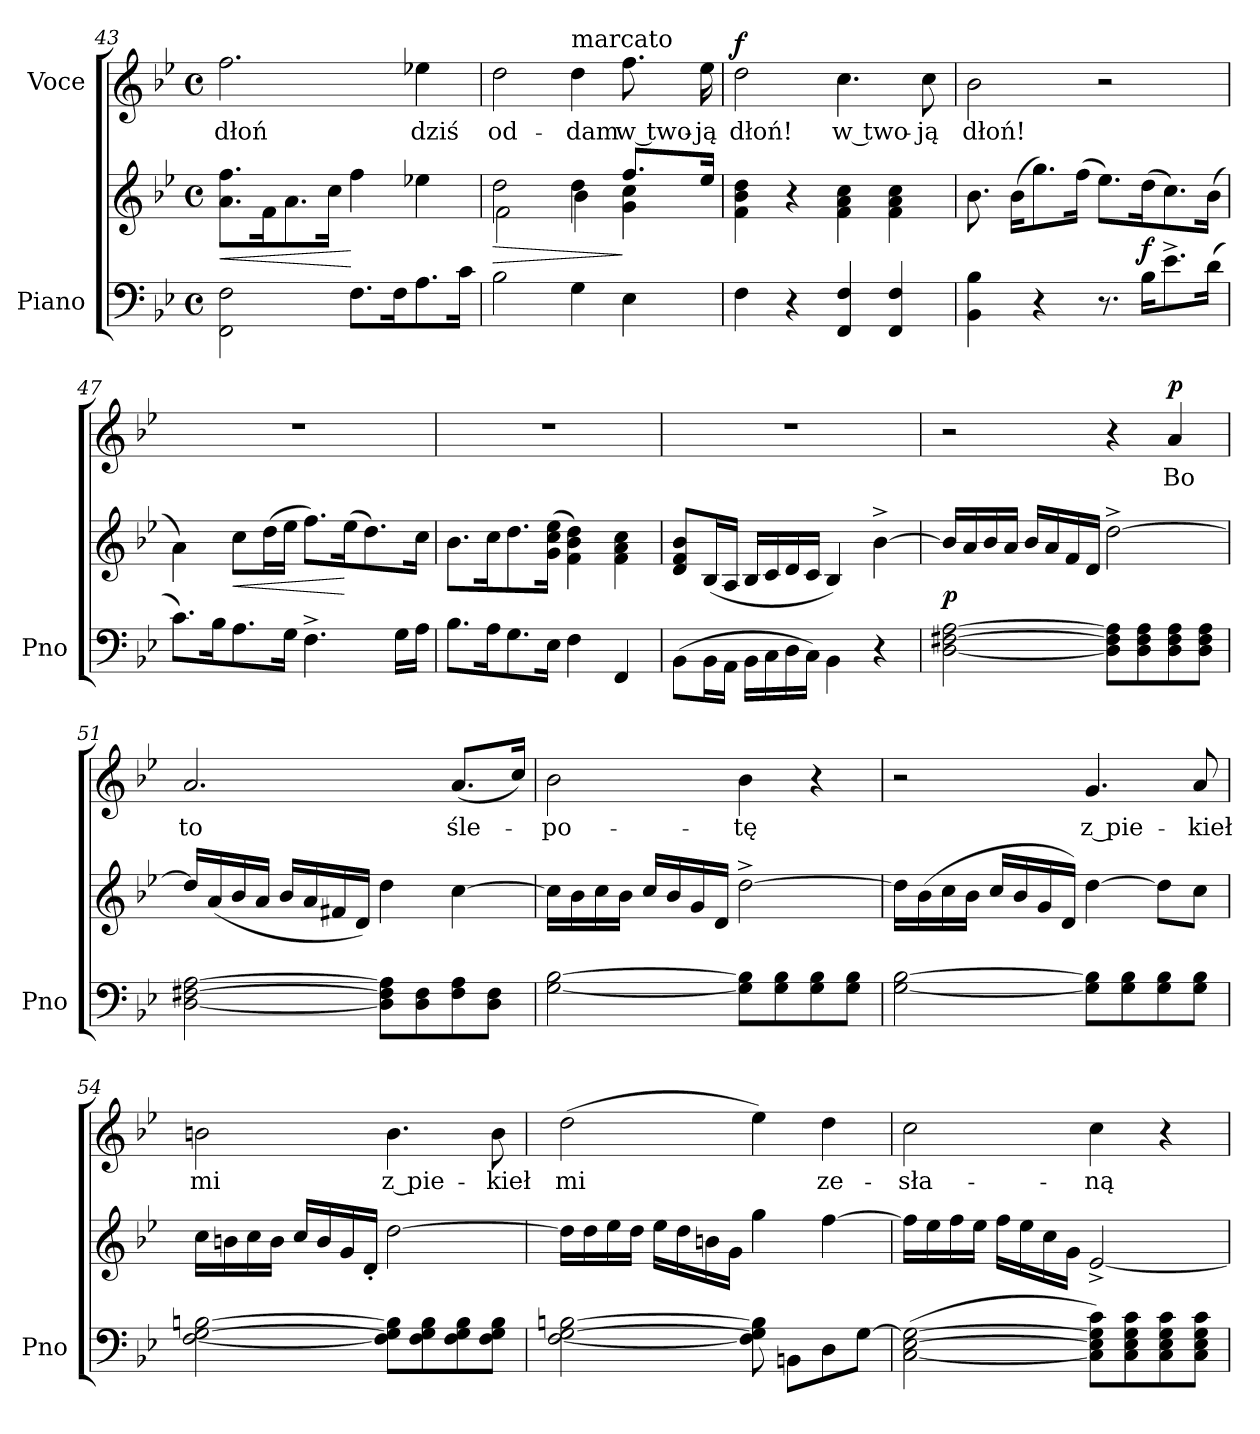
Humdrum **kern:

**kern	**kern	**dynam	**kern	**text	**dynam
*part2	*part2	*part2	*part1	*part1	*part1
*staff3	*staff2	*staff2/3	*staff1	*staff1	*staff1
*I"Piano	*	*	*I"Voce	*	*
*I'Pno	*	*	*	*	*
*clefF4	*clefG2	*	*clefG2	*	*
*k[b-e-]	*k[b-e-]	*	*k[b-e-]	*	*
*B-:	*B-:	*	*B-:	*	*
*M4/4	*M4/4	*	*M4/4	*	*
*met(c)	*met(c)	*	*met(c)	*	*
=43	=43	=43	=43	=43	=43
!	!	!LO:HP:b	!	!	!
2FF\ 2F\	8.a\ 8.ff\L	<	2.ff\	dłoń	.
.	16f\K	.	.	.	.
.	8.a\	.	.	.	.
.	16cc\Jk	.	.	.	.
8.F\L	4ff\	[	.	.	.
16F\K	.	.	.	.	.
8.A\	4ee-X\	.	4ee-X\	dziś	.
16c\Jk	.	.	.	.	.
=44	=44	=44	=44	=44	=44
*	*^	*	*	*	*
!	!	!	!LO:HP:b	!	!	!
2B-\	2dd\	2f\	>	2dd\	od-	.
!	!	!	!	!LO:TX:a:t=marcato	!	!
4G\	4dd\	4b-\	.	4dd\	-dam	.
4E-\	8.ff/L	4g\ 4cc\	]	8.ff\	w two-	.
.	16ee-/Jk	.	.	16ee-\	-ją	.
*	*v	*v	*	*	*	*
=45	=45	=45	=45	=45	=45
!	!	!	!	!	!LO:DY:a
4F\	4f\ 4b-\ 4dd\	.	2dd\	dłoń!	f
4r	4r	.	.	.	.
4FF/ 4F/	4f\ 4a\ 4cc\	.	4.cc\	w two-	.
4FF/ 4F/	4f\ 4a\ 4cc\	.	.	.	.
.	.	.	8cc\	-ją	.
=46	=46	=46	=46	=46	=46
4BB-\ 4B-\	8.b-\	.	2b-\	dłoń!	.
.	(16b-\KL	.	.	.	.
4r	8.gg\)	.	.	.	.
.	(16ff\Jk	.	.	.	.
8.r	8.ee-\L)	.	2r	.	.
16B-\KL	(16dd\K	f	.	.	.
8.e-^\	8.cc\)	.	.	.	.
(16d\Jk	(16b-\Jk	.	.	.	.
=47	=47	=47	=47	=47	=47
8.c\L)	4a\)	.	1r	.	.
16B-\K	.	.	.	.	.
!	!	!LO:HP:b	!	!	!
8.A\	8cc\L	<	.	.	.
.	(16dd\L	.	.	.	.
16G\Jk	16ee-\JJ	.	.	.	.
4.F^\	8.ff\L)	.	.	.	.
.	(16ee-\K	[	.	.	.
.	8.dd\)	.	.	.	.
16G\LL	.	.	.	.	.
16A\JJ	16cc\Jk	.	.	.	.
=48	=48	=48	=48	=48	=48
8.B-\L	8.b-\L	.	1r	.	.
16A\K	16cc\K	.	.	.	.
8.G\	8.dd\	.	.	.	.
16E-\Jk	(16g\ 16cc\ 16ee-\Jk	.	.	.	.
4F\	4f\ 4b-\ 4dd\)	.	.	.	.
4FF/	4f\ 4a\ 4cc\	.	.	.	.
=49	=49	=49	=49	=49	=49
(8BB-\L	8d/ 8f/ 8b-/L	.	1r	.	.
16BB-\L	(16B-/L	.	.	.	.
16AA\JJ	16A/JJ	.	.	.	.
16BB-\LL	16B-/LL	.	.	.	.
16C\	16c/	.	.	.	.
16D\	16d/	.	.	.	.
16C\JJ)	16c/JJ	.	.	.	.
4BB-\	4B-/)	.	.	.	.
4r	[4b-^\	.	.	.	.
=50	=50	=50	=50	=50	=50
[2D\ [2F#X\ [2A\	16b-/LL]	p	2r	.	.
.	16a/	.	.	.	.
.	16b-/	.	.	.	.
.	16a/JJ	.	.	.	.
.	16b-/LL	.	.	.	.
.	16a/	.	.	.	.
.	16f/	.	.	.	.
.	16d/JJ	.	.	.	.
8D]\ 8F#]\ 8A]\L	[2dd^\	.	4r	.	.
8D\ 8F#\ 8A\	.	.	.	.	.
!	!	!	!	!	!LO:DY:a
8D\ 8F#\ 8A\	.	.	4a/	Bo	p
8D\ 8F#\ 8A\J	.	.	.	.	.
=51	=51	=51	=51	=51	=51
[2D\ [2F#X\ [2A\	16dd/LL]	.	2.a/	to	.
.	(16a/	.	.	.	.
.	16b-/	.	.	.	.
.	16a/JJ	.	.	.	.
.	16b-/LL	.	.	.	.
.	16a/	.	.	.	.
.	16f#X/	.	.	.	.
.	16d/JJ)	.	.	.	.
8D]\ 8F#]\ 8A]\L	4dd\	.	.	.	.
8D\ 8F#\	.	.	.	.	.
8F#\ 8A\	[4cc\	.	(8.a/L	śle-	.
8D\ 8F#\J	.	.	.	.	.
.	.	.	16cc/Jk)	.	.
=52	=52	=52	=52	=52	=52
[2G\ [2B-\	16cc\LL]	.	2b-\	-po-	.
.	16b-\	.	.	.	.
.	16cc\	.	.	.	.
.	16b-\JJ	.	.	.	.
.	16cc/LL	.	.	.	.
.	16b-/	.	.	.	.
.	16g/	.	.	.	.
.	16d/JJ	.	.	.	.
8G]\ 8B-]\L	[2dd^\	.	4b-\	-tę	.
8G\ 8B-\	.	.	.	.	.
8G\ 8B-\	.	.	4r	.	.
8G\ 8B-\J	.	.	.	.	.
=53	=53	=53	=53	=53	=53
[2G\ [2B-\	16dd\LL]	.	2r	.	.
.	(16b-\	.	.	.	.
.	16cc\	.	.	.	.
.	16b-\JJ	.	.	.	.
.	16cc/LL	.	.	.	.
.	16b-/	.	.	.	.
.	16g/	.	.	.	.
.	16d/JJ)	.	.	.	.
8G]\ 8B-]\L	[4dd\	.	4.g/	z pie-	.
8G\ 8B-\	.	.	.	.	.
8G\ 8B-\	8dd\L]	.	.	.	.
8G\ 8B-\J	8cc\J	.	8a/	-kieł	.
=54	=54	=54	=54	=54	=54
[2F\ [2G\ [2Bn\	16cc\LL	.	2bn\	mi	.
.	16bn\	.	.	.	.
.	16cc\	.	.	.	.
.	16b\JJ	.	.	.	.
.	16cc/LL	.	.	.	.
.	16b/	.	.	.	.
.	16g/	.	.	.	.
.	16d'/JJ	.	.	.	.
8F]\ 8G]\ 8B]\L	[2dd\	.	4.b\	z pie-	.
8F\ 8G\ 8B\	.	.	.	.	.
8F\ 8G\ 8B\	.	.	.	.	.
8F\ 8G\ 8B\J	.	.	8b\	-kieł	.
=55	=55	=55	=55	=55	=55
[2F\ [2G\ [2Bn\	16dd\LL]	.	(2dd\	mi	.
.	16dd\	.	.	.	.
.	16ee-\	.	.	.	.
.	16dd\JJ	.	.	.	.
.	16ee-\LL	.	.	.	.
.	16dd\	.	.	.	.
.	16bn\	.	.	.	.
.	16g\JJ	.	.	.	.
8F]\ 8G]\ 8B]\	4gg\	.	4ee-\)	.	.
8BBn\L	.	.	.	.	.
8D\	[4ff\	.	4dd\	ze-	.
[8G\J	.	.	.	.	.
=56	=56	=56	=56	=56	=56
([2C\ [2E-\ 2G_\	16ff\LL]	.	2cc\	-sła-	.
.	16ee-\	.	.	.	.
.	16ff\	.	.	.	.
.	16ee-\JJ	.	.	.	.
.	16ff\LL	.	.	.	.
.	16ee-\	.	.	.	.
.	16cc\	.	.	.	.
.	16g\JJ	.	.	.	.
8C]\ 8E-]\ 8G]\ 8c\L)	[2e-^/	.	4cc\	-ną	.
8C\ 8E-\ 8G\ 8c\	.	.	.	.	.
8C\ 8E-\ 8G\ 8c\	.	.	4r	.	.
8C\ 8E-\ 8G\ 8c\J	.	.	.	.	.
=	=	=	=	=	=
*-	*-	*-	*-	*-	*-
